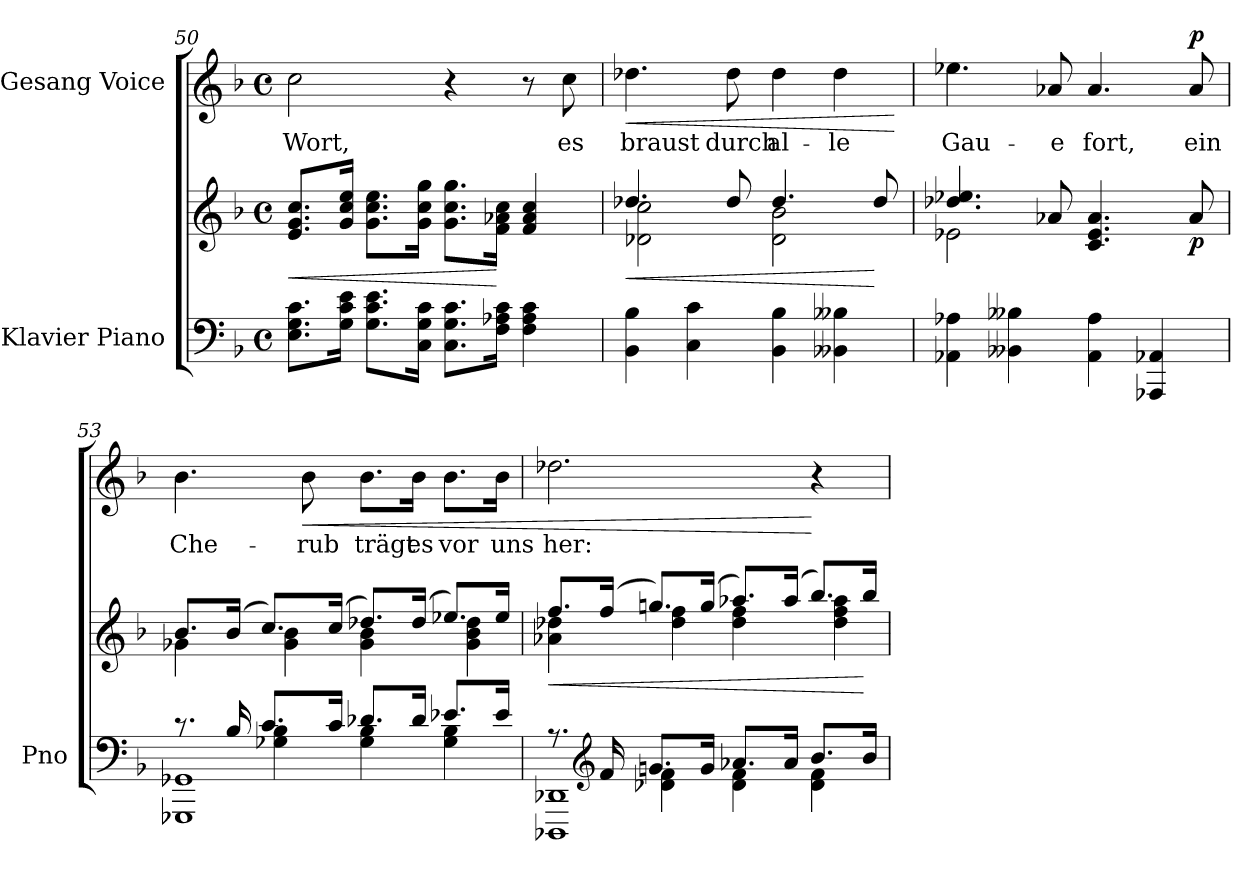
**kern	**kern	**dynam	**kern	**text	**dynam
*part2	*part2	*part2	*part1	*part1	*part1
*staff3	*staff2	*staff2/3	*staff1	*staff1	*staff1
*I"Klavier Piano	*	*	*I"Gesang Voice	*	*
*I'Pno	*	*	*	*	*
*clefF4	*clefG2	*	*clefG2	*	*
*k[b-]	*k[b-]	*	*k[b-]	*	*
*M4/4	*M4/4	*	*M4/4	*	*
*met(c)	*met(c)	*	*met(c)	*	*
=50	=50	=50	=50	=50	=50
!	!	!LO:HP:b	!	!	!
8.E\ 8.G\ 8.c\L	8.e/ 8.g/ 8.cc/L	<	2cc\	Wort,	.
16G\ 16c\ 16e\Jk	16g/ 16cc/ 16ee/Jk	.	.	.	.
8.G\ 8.c\ 8.e\L	8.g\ 8.cc\ 8.ee\L	.	.	.	.
16C\ 16G\ 16c\Jk	16g\ 16cc\ 16gg\Jk	.	.	.	.
8.C\ 8.G\ 8.c\L	8.g\ 8.cc\ 8.gg\L	.	4r	.	.
16F\ 16A-X\ 16c\Jk	16f\ 16a-X\ 16cc\Jk	[	.	.	.
4F\ 4A-\ 4c\	4f/ 4a-/ 4cc/	.	8r	.	.
.	.	.	8cc\	es	.
=51	=51	=51	=51	=51	=51
!	!	!LO:HP:b	!	!	!LO:HP:b
*	*^	*	*	*	*
4BB-\ 4B-\	4.dd-X/	2d-X\ 2cc\	<	4.dd-X\	braust	<
4C\ 4c\	.	.	.	.	.	.
.	8dd-/	.	.	8dd-\	durch	.
4BB-\ 4B-\	4.dd-/	2d-\ 2b-\	.	4dd-\	al-	.
4BB--X\ 4B--X\	.	.	.	4dd-\	-le	.
.	8dd-/	.	[	.	.	.
*	*v	*v	*	*	*	*
.	.	.	.	.	[
=52	=52	=52	=52	=52	=52
*	*^	*	*	*	*
4AA-X\ 4A-X\	4.dd-X/ 4.ee-X/	2e-X\	.	4.ee-X\	Gau-	.
4BB--X\ 4B--X\	.	.	.	.	.	.
.	8a-X/	.	.	8a-X/	-e	.
4AA-\ 4A-\	4.c/ 4.e-/ 4.a-/	2ryy	.	4.a-/	fort,	.
4AAA-X/ 4AA-X/	.	.	.	.	.	.
!	!	!	!LO:DY:b	!	!	!LO:DY:a
.	8a-/	.	p	8a-/	ein	p
=53	=53	=53	=53	=53	=53	=53
*^	*	*	*	*	*	*
*	*^	*	*	*	*	*	*
8.r	4ryy	1GGG-X 1GG-X	8.b-/L	4g-X\	.	4.b-\	Che-	.
16B-/	.	.	(16b-/Jk	.	.	.	.	.
8.c/L	4G-X\ 4B-\	.	8.cc/L)	4g-\ 4b-\	.	.	.	.
!	!	!	!	!	!	!	!	!LO:HP:b
.	.	.	.	.	.	8b-\	-rub	<
16c/Jk	.	.	(16cc/Jk	.	.	.	.	.
8.d-X/L	4G-\ 4B-\	.	8.dd-X/L)	4g-\ 4b-\	.	8.b-\L	trägt	.
16d-/Jk	.	.	(16dd-/Jk	.	.	16b-\Jk	es	.
8.e-X/L	4G-\ 4B-\	.	8.ee-X/L)	4g-\ 4b-\ 4dd-\	.	8.b-\L	vor	.
16e-/Jk	.	.	16ee-/Jk	.	.	16b-\Jk	uns	.
=54	=54	=54	=54	=54	=54	=54	=54	=54
!	!	!	!	!	!LO:HP:b	!	!	!
8.r	4ryy	1DDD-X 1DD-X	8.ff/L	4a-X\ 4dd-X\	<	2.dd-X\	her:	.
*clefG2	*	*	*	*	*	*	*	*
16f/	.	.	(16ff/Jk	.	.	.	.	.
8.gn/L	4d-X\ 4f\	.	8.ggn/L)	4dd-\ 4ff\	.	.	.	.
16g/Jk	.	.	(16gg/Jk	.	.	.	.	.
8.a-X/L	4d-\ 4f\	.	8.aa-X/L)	4dd-\ 4ff\	.	.	.	.
16a-/Jk	.	.	(16aa-/Jk	.	.	.	.	.
8.b-/L	4d-\ 4f\	.	8.bb-/L)	4dd-\ 4ff\ 4aa-\	.	4r	.	[
16b-/Jk	.	.	16bb-/Jk	.	[	.	.	.
*v	*v	*v	*	*	*	*	*	*
*	*v	*v	*	*	*	*
=	=	=	=	=	=
*-	*-	*-	*-	*-	*-
